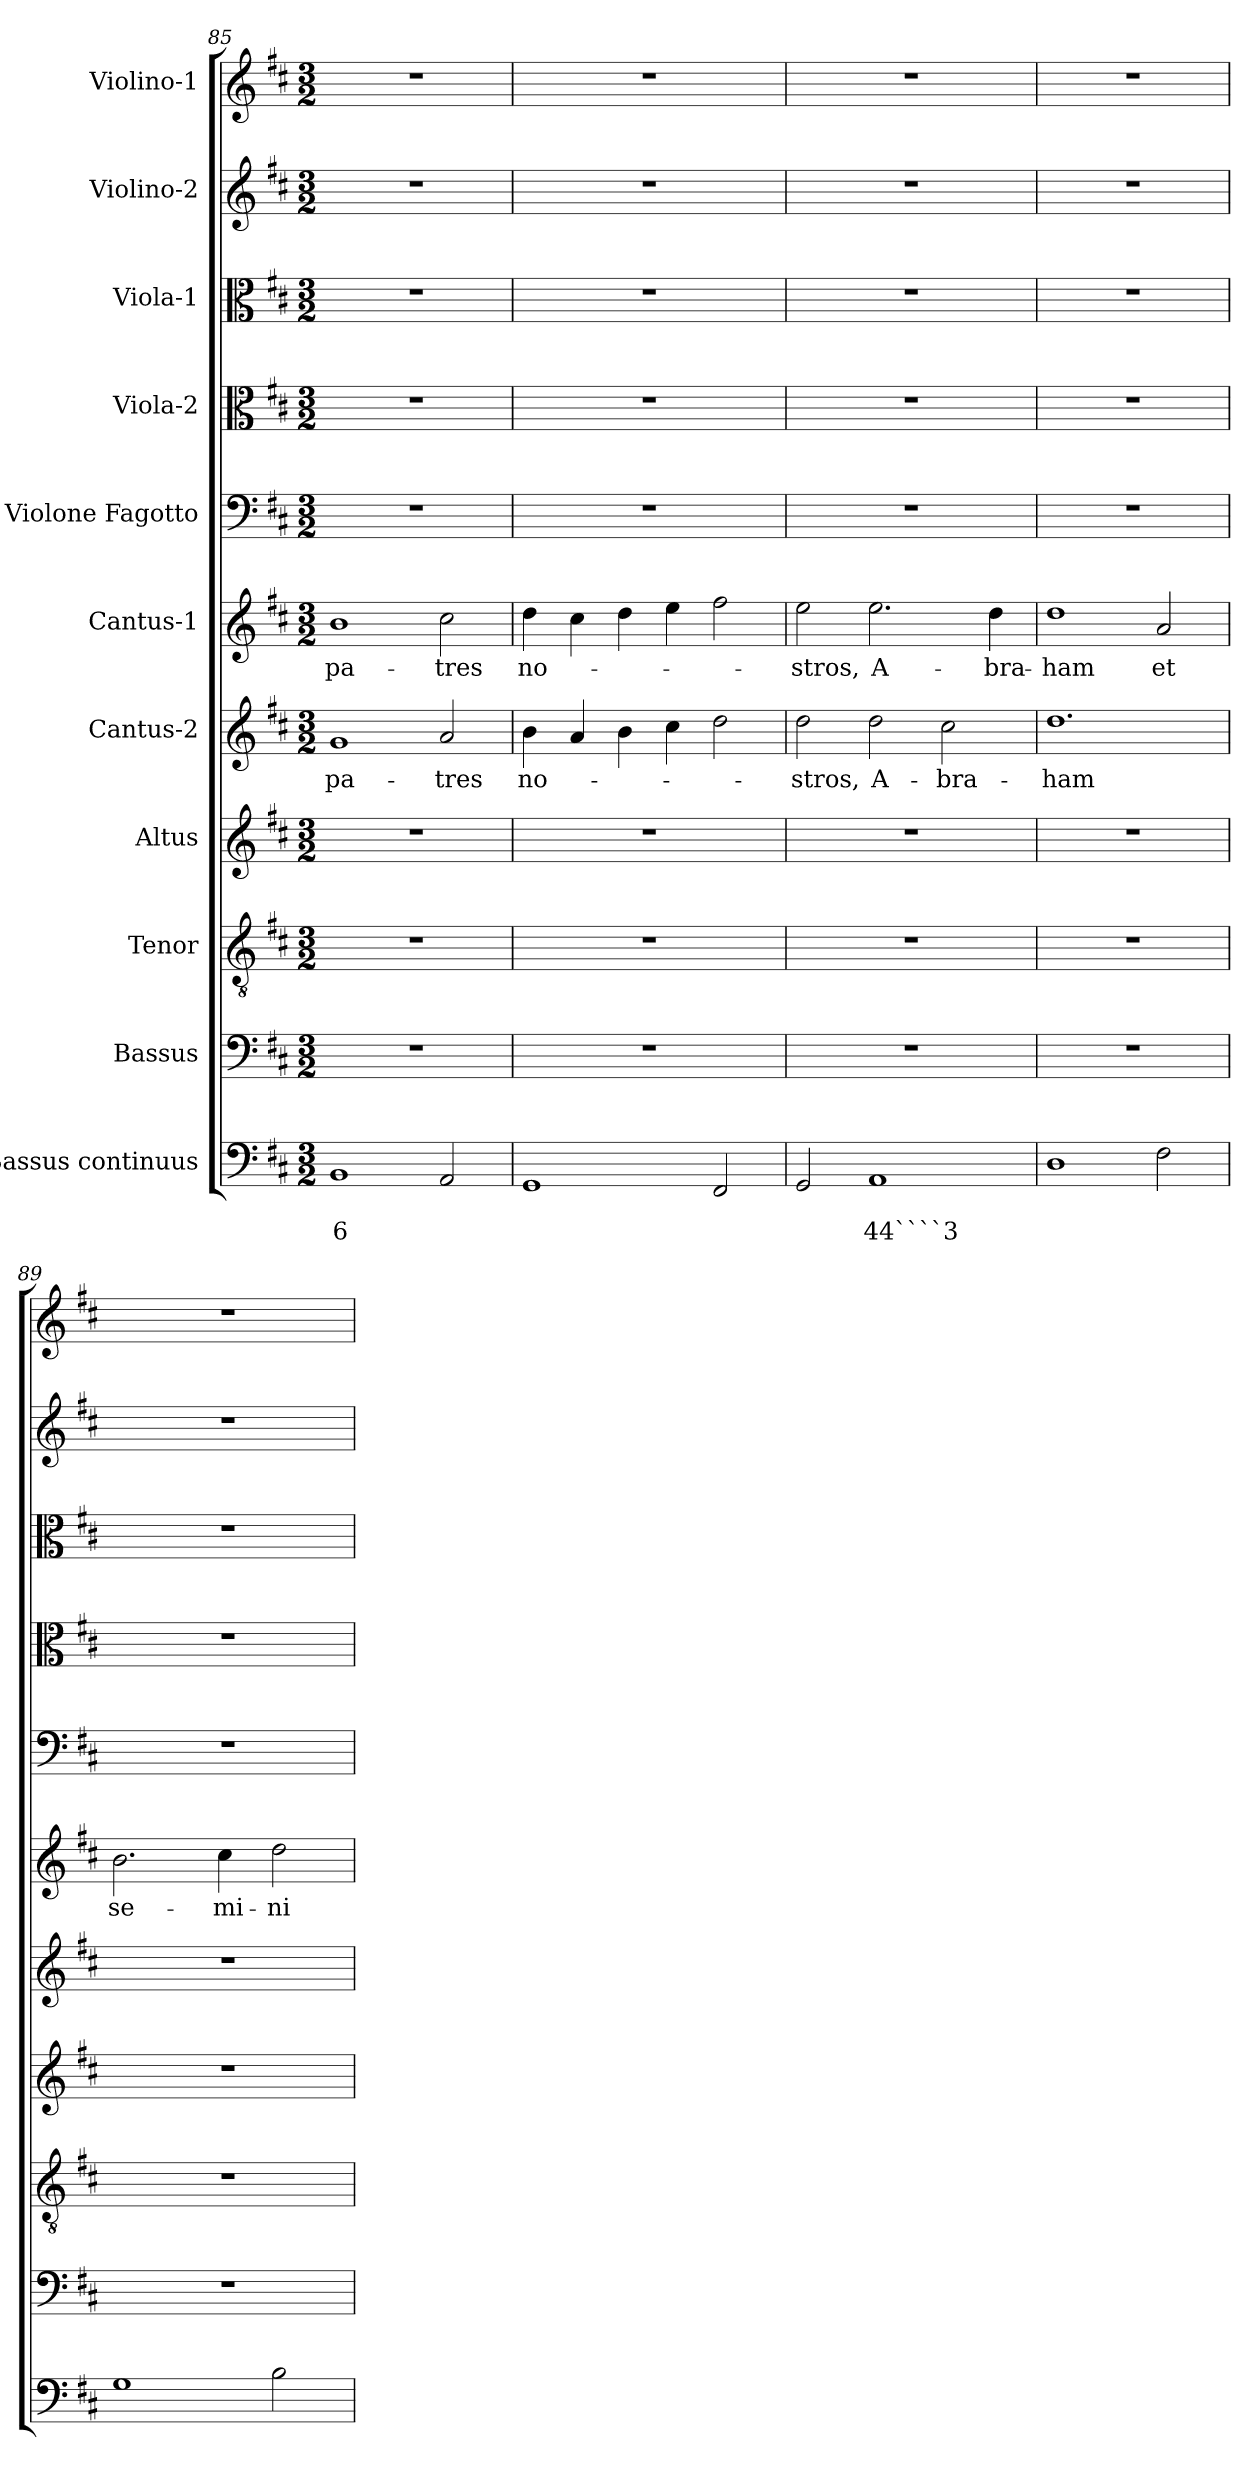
**kern	**text	**text	**kern	**kern	**kern	**kern	**text	**kern	**text	**kern	**kern	**kern	**kern	**kern
*part11	*part11	*part11	*part10	*part9	*part8	*part7	*part7	*part6	*part6	*part5	*part4	*part3	*part2	*part1
*staff11	*staff11	*staff11	*staff10	*staff9	*staff8	*staff7	*staff7	*staff6	*staff6	*staff5	*staff4	*staff3	*staff2	*staff1
*I"Bassus continuus	*	*	*I"Bassus	*I"Tenor	*I"Altus	*I"Cantus-2	*	*I"Cantus-1	*	*I"Violone Fagotto	*I"Viola-2	*I"Viola-1	*I"Violino-2	*I"Violino-1
!!LO:PB:g=z
*clefF4	*	*	*clefF4	*clefGv2	*clefG2	*clefG2	*	*clefG2	*	*clefF4	*clefC3	*clefC3	*clefG2	*clefG2
*k[f#c#]	*	*	*k[f#c#]	*k[f#c#]	*k[f#c#]	*k[f#c#]	*	*k[f#c#]	*	*k[f#c#]	*k[f#c#]	*k[f#c#]	*k[f#c#]	*k[f#c#]
*D:	*	*	*D:	*D:	*D:	*D:	*	*D:	*	*D:	*D:	*D:	*D:	*D:
*M3/2	*	*	*M3/2	*M3/2	*M3/2	*M3/2	*	*M3/2	*	*M3/2	*M3/2	*M3/2	*M3/2	*M3/2
=85	=85	=85	=85	=85	=85	=85	=85	=85	=85	=85	=85	=85	=85	=85
!	!	!LO:LY:b	!	!	!	!	!LO:LY:b	!	!LO:LY:b	!	!	!	!	!
1BB	.	6	1.r	1.r	1.r	1g	pa-	1b	pa-	1.r	1.r	1.r	1.r	1.r
!	!	!	!	!	!	!	!LO:LY:b	!	!LO:LY:b	!	!	!	!	!
2AA/	.	.	.	.	.	2a/	-tres	2cc#\	-tres	.	.	.	.	.
=86	=86	=86	=86	=86	=86	=86	=86	=86	=86	=86	=86	=86	=86	=86
!	!	!	!	!	!	!	!LO:LY:b	!	!LO:LY:b	!	!	!	!	!
1GG	.	.	1.r	1.r	1.r	4b\	no-	4dd\	no-	1.r	1.r	1.r	1.r	1.r
.	.	.	.	.	.	4a/	.	4cc#\	.	.	.	.	.	.
.	.	.	.	.	.	4b\	.	4dd\	.	.	.	.	.	.
.	.	.	.	.	.	4cc#\	.	4ee\	.	.	.	.	.	.
2FF#/	.	.	.	.	.	2dd\	.	2ff#\	.	.	.	.	.	.
=87	=87	=87	=87	=87	=87	=87	=87	=87	=87	=87	=87	=87	=87	=87
!	!	!	!	!	!	!	!LO:LY:b	!	!LO:LY:b	!	!	!	!	!
2GG/	.	.	1.r	1.r	1.r	2dd\	-stros,	2ee\	-stros,	1.r	1.r	1.r	1.r	1.r
!	!	!LO:LY:b	!	!	!	!	!LO:LY:b	!	!LO:LY:b	!	!	!	!	!
1AA	.	44````3	.	.	.	2dd\	A-	2.ee\	A-	.	.	.	.	.
!	!	!	!	!	!	!	!LO:LY:b	!	!	!	!	!	!	!
.	.	.	.	.	.	2cc#\	-bra-	.	.	.	.	.	.	.
!	!	!	!	!	!	!	!	!	!LO:LY:b	!	!	!	!	!
.	.	.	.	.	.	.	.	4dd\	-bra-	.	.	.	.	.
=88	=88	=88	=88	=88	=88	=88	=88	=88	=88	=88	=88	=88	=88	=88
!	!	!	!	!	!	!	!LO:LY:b	!	!LO:LY:b	!	!	!	!	!
1D	.	.	1.r	1.r	1.r	1.dd	-ham	1dd	-ham	1.r	1.r	1.r	1.r	1.r
!	!	!	!	!	!	!	!	!	!LO:LY:b	!	!	!	!	!
2F#\	.	.	.	.	.	.	.	2a/	et	.	.	.	.	.
=89	=89	=89	=89	=89	=89	=89	=89	=89	=89	=89	=89	=89	=89	=89
!	!	!	!	!	!	!	!	!	!LO:LY:b	!	!	!	!	!
1G	.	.	1.r	1.r	1.r	1.r	.	2.b\	se-	1.r	1.r	1.r	1.r	1.r
!	!	!	!	!	!	!	!	!	!LO:LY:b	!	!	!	!	!
.	.	.	.	.	.	.	.	4cc#\	-mi-	.	.	.	.	.
!	!	!	!	!	!	!	!	!	!LO:LY:b	!	!	!	!	!
2B\	.	.	.	.	.	.	.	2dd\	-ni	.	.	.	.	.
=	=	=	=	=	=	=	=	=	=	=	=	=	=	=
*-	*-	*-	*-	*-	*-	*-	*-	*-	*-	*-	*-	*-	*-	*-
